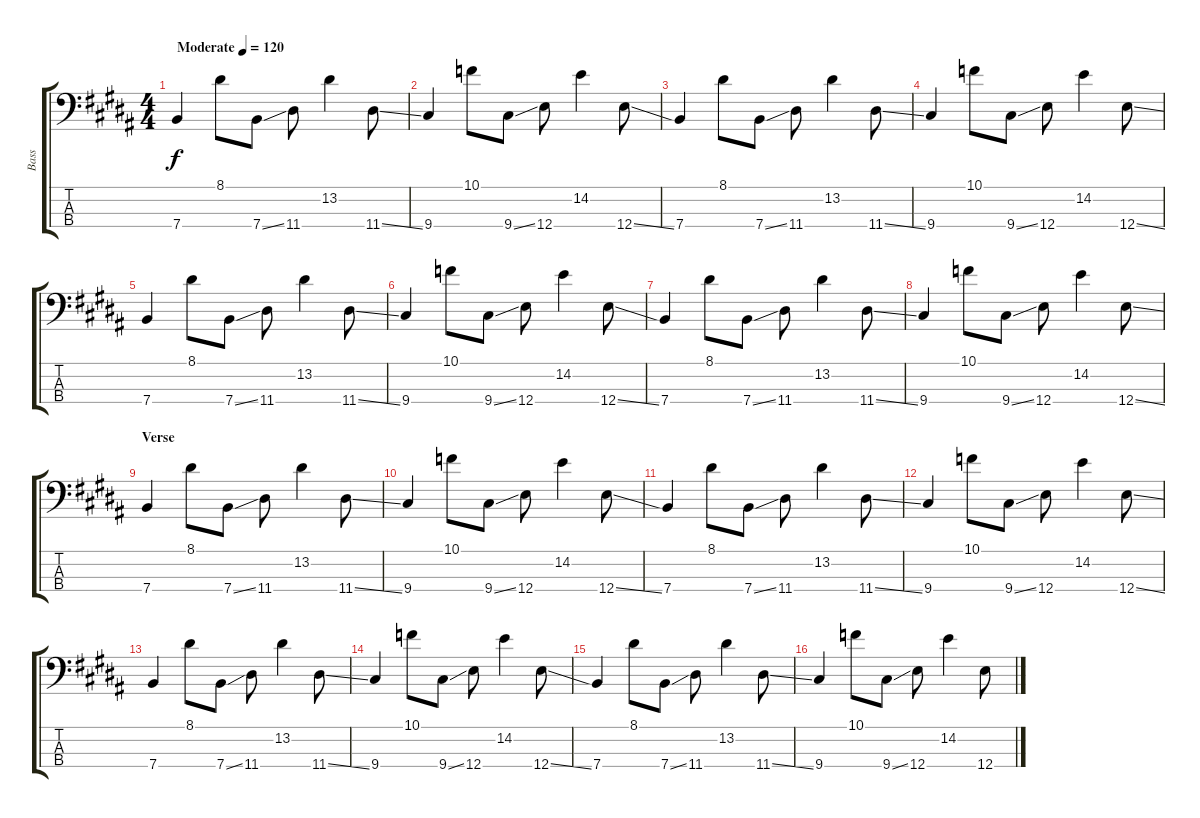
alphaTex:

\track ("Bass" "Bass") {instrument electricbassfinger}
\staff {score tabs}
\tuning (G2 D2 A1 E1) {hide}
\ts (4 4)
\tempo (120 "Moderate")
\clef f4
\ks b
7.4.4{dy f instrument electricbassfinger} 8.1.8 7.4{ss}.8 11.4.8 13.2.4 11.4{ss}.8 |
9.4.4 10.1.8 9.4{ss}.8 12.4.8 14.2.4 12.4{ss}.8 |
7.4.4 8.1.8 7.4{ss}.8 11.4.8 13.2.4 11.4{ss}.8 |
9.4.4 10.1.8 9.4{ss}.8 12.4.8 14.2.4 12.4{ss}.8 |
7.4.4 8.1.8 7.4{ss}.8 11.4.8 13.2.4 11.4{ss}.8 |
9.4.4 10.1.8 9.4{ss}.8 12.4.8 14.2.4 12.4{ss}.8 |
7.4.4 8.1.8 7.4{ss}.8 11.4.8 13.2.4 11.4{ss}.8 |
9.4.4 10.1.8 9.4{ss}.8 12.4.8 14.2.4 12.4{ss}.8 |
\section ("" "Verse")
7.4.4 8.1.8 7.4{ss}.8 11.4.8 13.2.4 11.4{ss}.8 |
9.4.4 10.1.8 9.4{ss}.8 12.4.8 14.2.4 12.4{ss}.8 |
7.4.4 8.1.8 7.4{ss}.8 11.4.8 13.2.4 11.4{ss}.8 |
9.4.4 10.1.8 9.4{ss}.8 12.4.8 14.2.4 12.4{ss}.8 |
7.4.4 8.1.8 7.4{ss}.8 11.4.8 13.2.4 11.4{ss}.8 |
9.4.4 10.1.8 9.4{ss}.8 12.4.8 14.2.4 12.4{ss}.8 |
7.4.4 8.1.8 7.4{ss}.8 11.4.8 13.2.4 11.4{ss}.8 |
9.4.4 10.1.8 9.4{ss}.8 12.4.8 14.2.4 12.4{ss}.8
